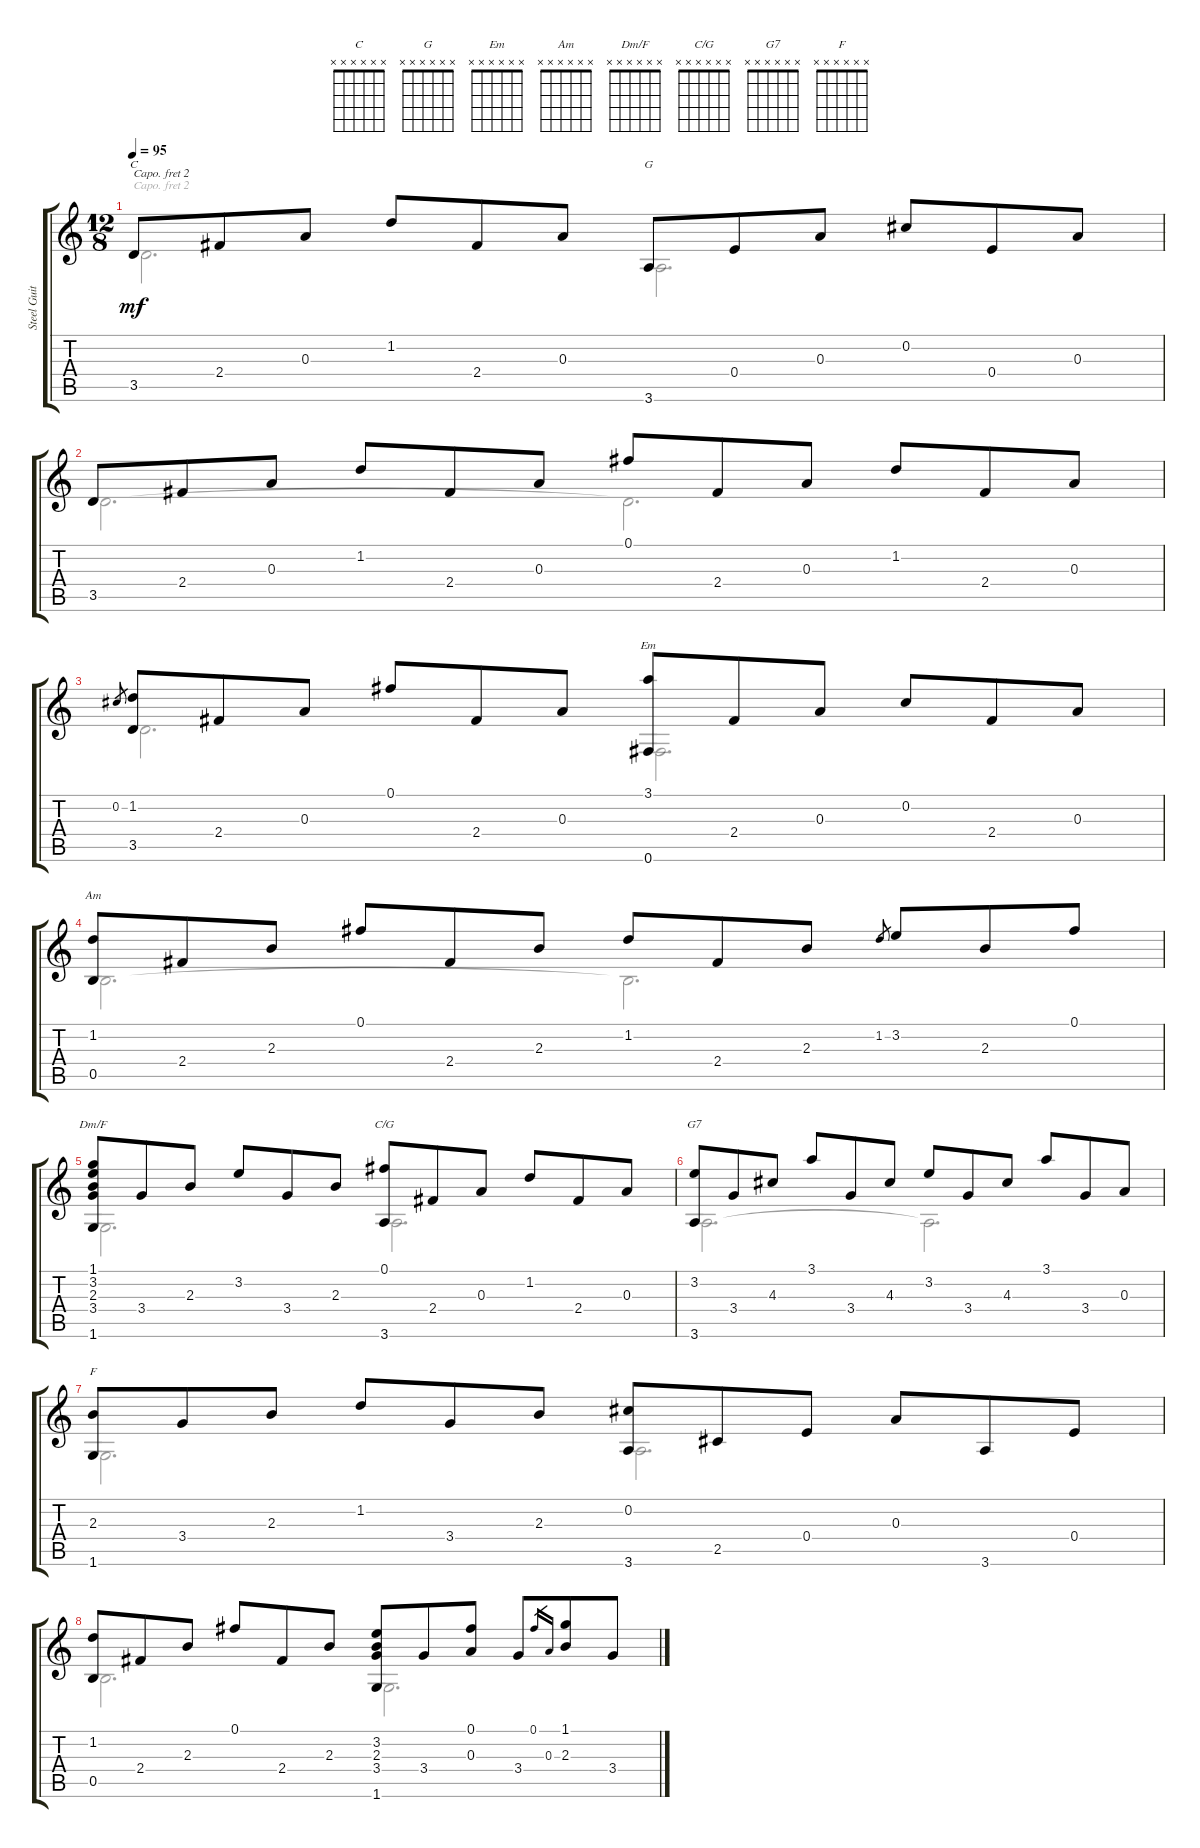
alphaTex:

\track ("Steel Guitar" "Steel Guit") {instrument acousticguitarsteel}
\staff {score tabs}
\capo 2
\tuning (E4 B3 G3 D3 A2 E2) {hide}
\chord ("C" x x x x x x)
\chord ("G" x x x x x x)
\chord ("Em" x x x x x x)
\chord ("Am" x x x x x x)
\chord ("Dm/F" x x x x x x)
\chord ("C/G" x x x x x x)
\chord ("G7" x x x x x x)
\chord ("F" x x x x x x)
\voice
\ts (12 8)
\tempo 95
\clef g2
\ks c
3.5.8{ch "C" dy mf instrument acousticguitarsteel} 2.4.8 0.3.8 1.2.8 2.4.8 0.3.8 3.6.8{ch "G"} 0.4.8 0.3.8 0.2.8 0.4.8 0.3.8 |
3.5.8 2.4.8 0.3.8 1.2.8 2.4.8 0.3.8 0.1.8 2.4.8 0.3.8 1.2.8 2.4.8 0.3.8 |
0.2.8{gr} (1.2 3.5).8 2.4.8 0.3.8 0.1.8 2.4.8 0.3.8 (3.1 0.6).8{ch "Em"} 2.4.8 0.3.8 0.2.8 2.4.8 0.3.8 |
(1.2 0.5).8{ch "Am"} 2.4.8 2.3.8 0.1.8 2.4.8 2.3.8 1.2.8 2.4.8 2.3.8 1.2.8{gr} 3.2.8 2.3.8 0.1.8 |
(1.1 3.2 2.3 3.4 1.6).8{ch "Dm/F"} 3.4.8 2.3.8 3.2.8 3.4.8 2.3.8 (0.1 3.6).8{ch "C/G"} 2.4.8 0.3.8 1.2.8 2.4.8 0.3.8 |
(3.2 3.6).8{ch "G7"} 3.4.8 4.3.8 3.1.8 3.4.8 4.3.8 3.2.8 3.4.8 4.3.8 3.1.8 3.4.8 0.3.8 |
(2.3 1.6).8{ch "F"} 3.4.8 2.3.8 1.2.8 3.4.8 2.3.8 (0.2 3.6).8 2.5.8 0.4.8 0.3.8 3.6.8 0.4.8 |
(1.2 0.5).8 2.4.8 2.3.8 0.1.8 2.4.8 2.3.8 (3.2 2.3 3.4 1.6).8 3.4.8 (0.1 0.3).8 3.4.8 0.1.16{gr} 0.3.16{gr} (1.1 2.3).8 3.4.8
\voice
\clef g2
\ottava regular
\simile none
\ks c
3.5.2{d dy mf} 3.6.2{d} |
3.5.2{d} 3.5{t}.2{d} |
3.5.2{d} 0.6.2{d} |
0.5.2{d} 0.5{t}.2{d} |
1.6.2{d} 3.6.2{d} |
3.6.2{d} 3.6{t}.2{d} |
1.6.2{d} 3.6.2{d} |
0.5.2{d} 1.6.2{d}
